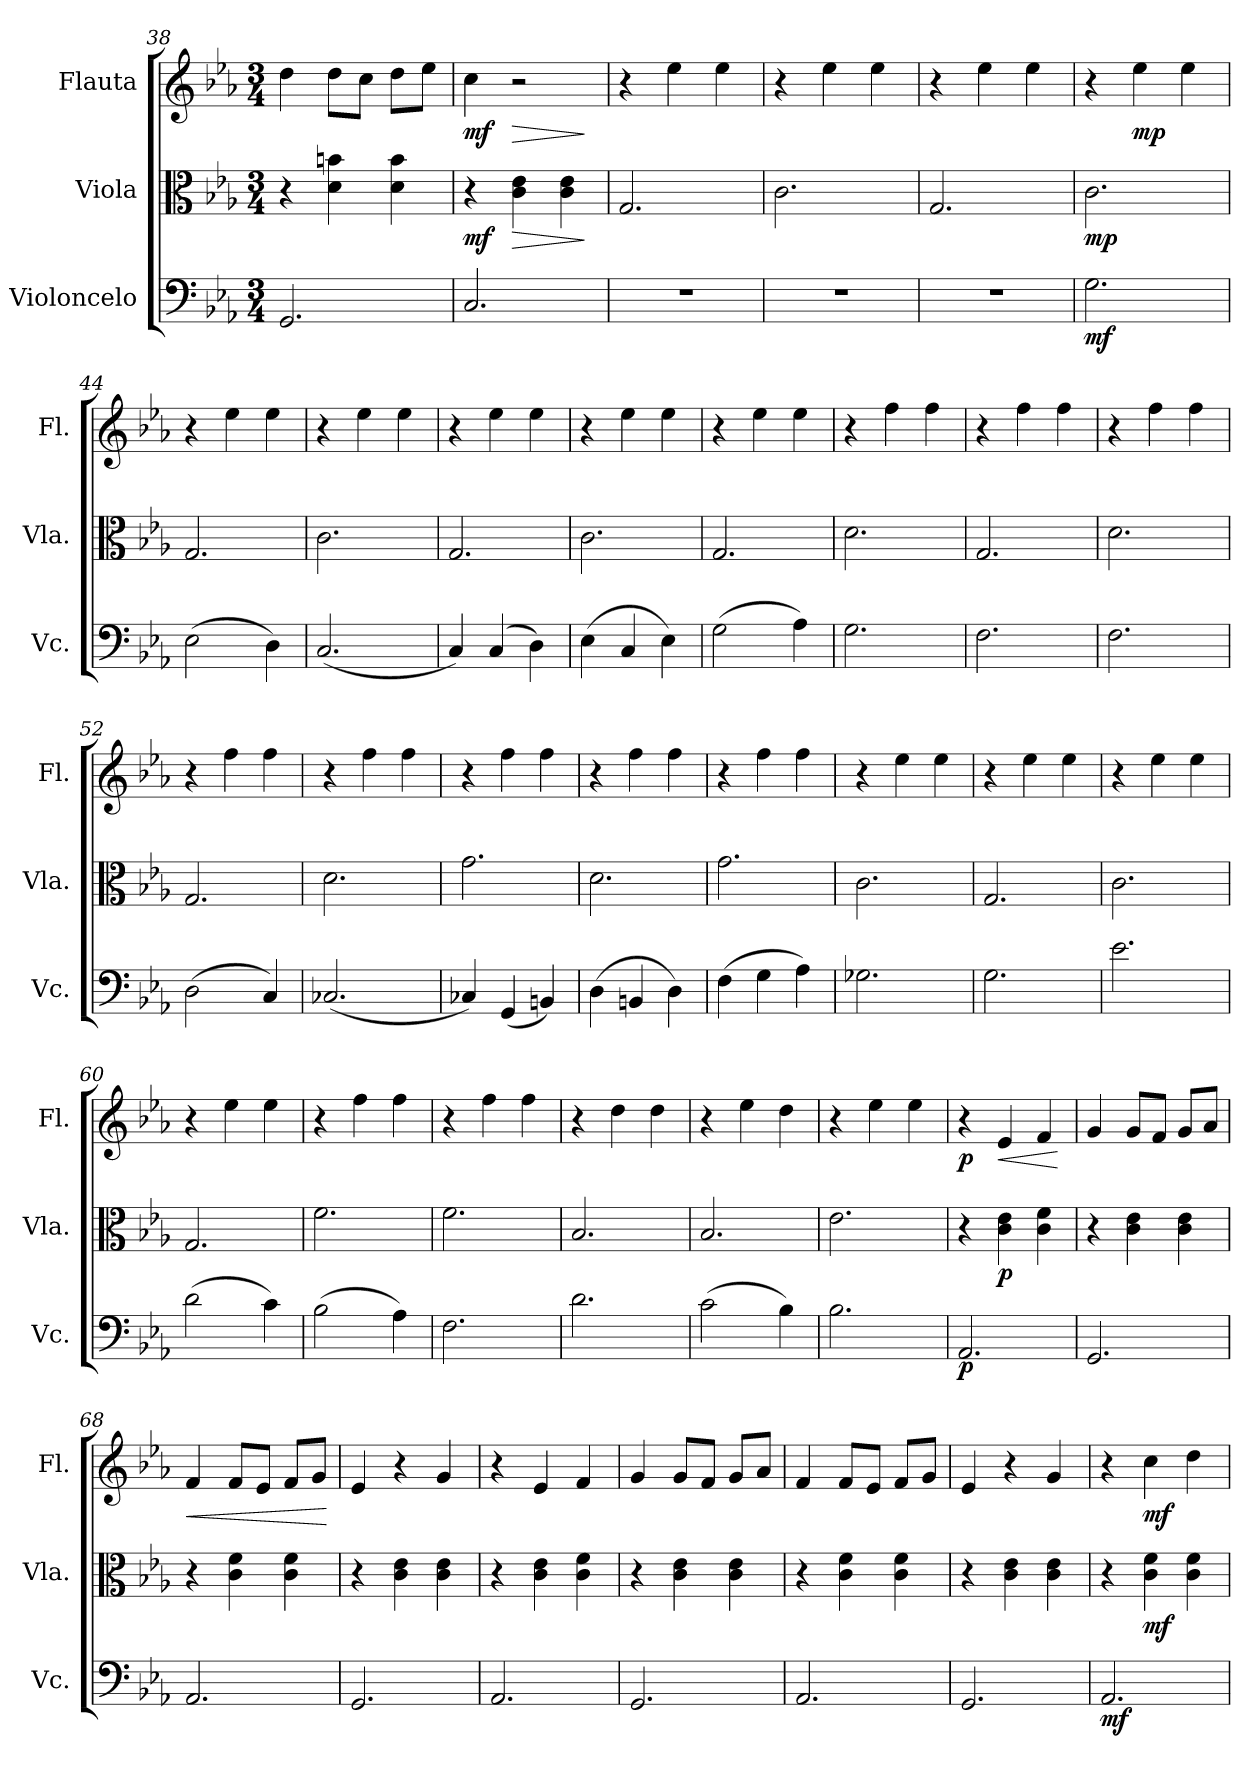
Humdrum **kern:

**kern	**dynam	**kern	**dynam	**kern	**dynam
*part3	*part3	*part2	*part2	*part1	*part1
*staff3	*staff3	*staff2	*staff2	*staff1	*staff1
*I"Violoncelo	*	*I"Viola	*	*I"Flauta	*
*I'Vc.	*	*I'Vla.	*	*I'Fl.	*
!!LO:PB:g=z
*clefF4	*	*clefC3	*	*clefG2	*
*k[b-e-a-]	*	*k[b-e-a-]	*	*k[b-e-a-]	*
*M3/4	*	*M3/4	*	*M3/4	*
=38	=38	=38	=38	=38	=38
2.GG/	.	4r	.	4dd\	.
.	.	4d\ 4bn\	.	8dd\L	.
.	.	.	.	8cc\J	.
.	.	4d\ 4b\	.	8dd\L	.
.	.	.	.	8ee-\J	.
=39	=39	=39	=39	=39	=39
!	!	!	!LO:DY:b	!	!LO:DY:b
2.C/	.	4r	mf	4cc\	mf
!	!	!	!LO:HP:b	!	!LO:HP:b
.	.	4c\ 4e-\	>	2r	>
.	.	4c\ 4e-\	.	.	.
.	.	.	]	.	]
=40	=40	=40	=40	=40	=40
2.r	.	2.G/	.	4r	.
.	.	.	.	4ee-\	.
.	.	.	.	4ee-\	.
=41	=41	=41	=41	=41	=41
2.r	.	2.c\	.	4r	.
.	.	.	.	4ee-\	.
.	.	.	.	4ee-\	.
=42	=42	=42	=42	=42	=42
2.r	.	2.G/	.	4r	.
.	.	.	.	4ee-\	.
.	.	.	.	4ee-\	.
=43	=43	=43	=43	=43	=43
!	!LO:DY:b	!	!LO:DY:b	!	!
2.G\	mf	2.c\	mp	4r	.
!	!	!	!	!	!LO:DY:b
.	.	.	.	4ee-\	mp
.	.	.	.	4ee-\	.
=44	=44	=44	=44	=44	=44
(2E-\	.	2.G/	.	4r	.
.	.	.	.	4ee-\	.
4D\)	.	.	.	4ee-\	.
=45	=45	=45	=45	=45	=45
(2.C/	.	2.c\	.	4r	.
.	.	.	.	4ee-\	.
.	.	.	.	4ee-\	.
=46	=46	=46	=46	=46	=46
4C/)	.	2.G/	.	4r	.
(4C/	.	.	.	4ee-\	.
4D\)	.	.	.	4ee-\	.
=47	=47	=47	=47	=47	=47
(4E-\	.	2.c\	.	4r	.
4C/	.	.	.	4ee-\	.
4E-\)	.	.	.	4ee-\	.
!!LO:LB:g=z
=48	=48	=48	=48	=48	=48
(2G\	.	2.G/	.	4r	.
.	.	.	.	4ee-\	.
4A-\)	.	.	.	4ee-\	.
=49	=49	=49	=49	=49	=49
2.G\	.	2.d\	.	4r	.
.	.	.	.	4ff\	.
.	.	.	.	4ff\	.
=50	=50	=50	=50	=50	=50
2.F\	.	2.G/	.	4r	.
.	.	.	.	4ff\	.
.	.	.	.	4ff\	.
=51	=51	=51	=51	=51	=51
2.F\	.	2.d\	.	4r	.
.	.	.	.	4ff\	.
.	.	.	.	4ff\	.
=52	=52	=52	=52	=52	=52
(2D\	.	2.G/	.	4r	.
.	.	.	.	4ff\	.
4C/)	.	.	.	4ff\	.
=53	=53	=53	=53	=53	=53
(2.C-X/	.	2.d\	.	4r	.
.	.	.	.	4ff\	.
.	.	.	.	4ff\	.
=54	=54	=54	=54	=54	=54
4C-X/)	.	2.g\	.	4r	.
(4GG/	.	.	.	4ff\	.
4BBn/)	.	.	.	4ff\	.
=55	=55	=55	=55	=55	=55
(4D\	.	2.d\	.	4r	.
4BBn/	.	.	.	4ff\	.
4D\)	.	.	.	4ff\	.
=56	=56	=56	=56	=56	=56
(4F\	.	2.g\	.	4r	.
4G\	.	.	.	4ff\	.
4A-\)	.	.	.	4ff\	.
=57	=57	=57	=57	=57	=57
2.G-X\	.	2.c\	.	4r	.
.	.	.	.	4ee-\	.
.	.	.	.	4ee-\	.
!!LO:LB:g=z
=58	=58	=58	=58	=58	=58
2.G\	.	2.G/	.	4r	.
.	.	.	.	4ee-\	.
.	.	.	.	4ee-\	.
=59	=59	=59	=59	=59	=59
2.e-\	.	2.c\	.	4r	.
.	.	.	.	4ee-\	.
.	.	.	.	4ee-\	.
=60	=60	=60	=60	=60	=60
(2d\	.	2.G/	.	4r	.
.	.	.	.	4ee-\	.
4c\)	.	.	.	4ee-\	.
=61	=61	=61	=61	=61	=61
(2B-\	.	2.f\	.	4r	.
.	.	.	.	4ff\	.
4A-\)	.	.	.	4ff\	.
=62	=62	=62	=62	=62	=62
2.F\	.	2.f\	.	4r	.
.	.	.	.	4ff\	.
.	.	.	.	4ff\	.
=63	=63	=63	=63	=63	=63
2.d\	.	2.B-/	.	4r	.
.	.	.	.	4dd\	.
.	.	.	.	4dd\	.
=64	=64	=64	=64	=64	=64
(2c\	.	2.B-/	.	4r	.
.	.	.	.	4ee-\	.
4B-\)	.	.	.	4dd\	.
=65	=65	=65	=65	=65	=65
2.B-\	.	2.e-\	.	4r	.
.	.	.	.	4ee-\	.
.	.	.	.	4ee-\	.
=66	=66	=66	=66	=66	=66
!	!LO:DY:b	!	!	!	!LO:DY:b
2.AA-/	p	4r	.	4r	p
!	!	!	!LO:DY:b	!	!LO:HP:b
.	.	4c\ 4e-\	p	4e-/	<
.	.	4c\ 4f\	.	4f/	.
.	.	.	.	.	[
=67	=67	=67	=67	=67	=67
2.GG/	.	4r	.	4g/	.
.	.	4c\ 4e-\	.	8g/L	.
.	.	.	.	8f/J	.
.	.	4c\ 4e-\	.	8g/L	.
.	.	.	.	8a-/J	.
!!LO:LB:g=z
=68	=68	=68	=68	=68	=68
!	!	!	!	!	!LO:HP:b
2.AA-/	.	4r	.	4f/	<
.	.	4c\ 4f\	.	8f/L	.
.	.	.	.	8e-/J	.
.	.	4c\ 4f\	.	8f/L	.
.	.	.	.	8g/J	.
.	.	.	.	.	[
=69	=69	=69	=69	=69	=69
2.GG/	.	4r	.	4e-/	.
.	.	4c\ 4e-\	.	4r	.
.	.	4c\ 4e-\	.	4g/	.
=70	=70	=70	=70	=70	=70
2.AA-/	.	4r	.	4r	.
.	.	4c\ 4e-\	.	4e-/	.
.	.	4c\ 4f\	.	4f/	.
=71	=71	=71	=71	=71	=71
2.GG/	.	4r	.	4g/	.
.	.	4c\ 4e-\	.	8g/L	.
.	.	.	.	8f/J	.
.	.	4c\ 4e-\	.	8g/L	.
.	.	.	.	8a-/J	.
=72	=72	=72	=72	=72	=72
2.AA-/	.	4r	.	4f/	.
.	.	4c\ 4f\	.	8f/L	.
.	.	.	.	8e-/J	.
.	.	4c\ 4f\	.	8f/L	.
.	.	.	.	8g/J	.
=73	=73	=73	=73	=73	=73
2.GG/	.	4r	.	4e-/	.
.	.	4c\ 4e-\	.	4r	.
.	.	4c\ 4e-\	.	4g/	.
=74	=74	=74	=74	=74	=74
!	!LO:DY:b	!	!	!	!
2.AA-/	mf	4r	.	4r	.
!	!	!	!LO:DY:b	!	!LO:DY:b
.	.	4c\ 4f\	mf	4cc\	mf
.	.	4c\ 4f\	.	4dd\	.
=	=	=	=	=	=
*-	*-	*-	*-	*-	*-
